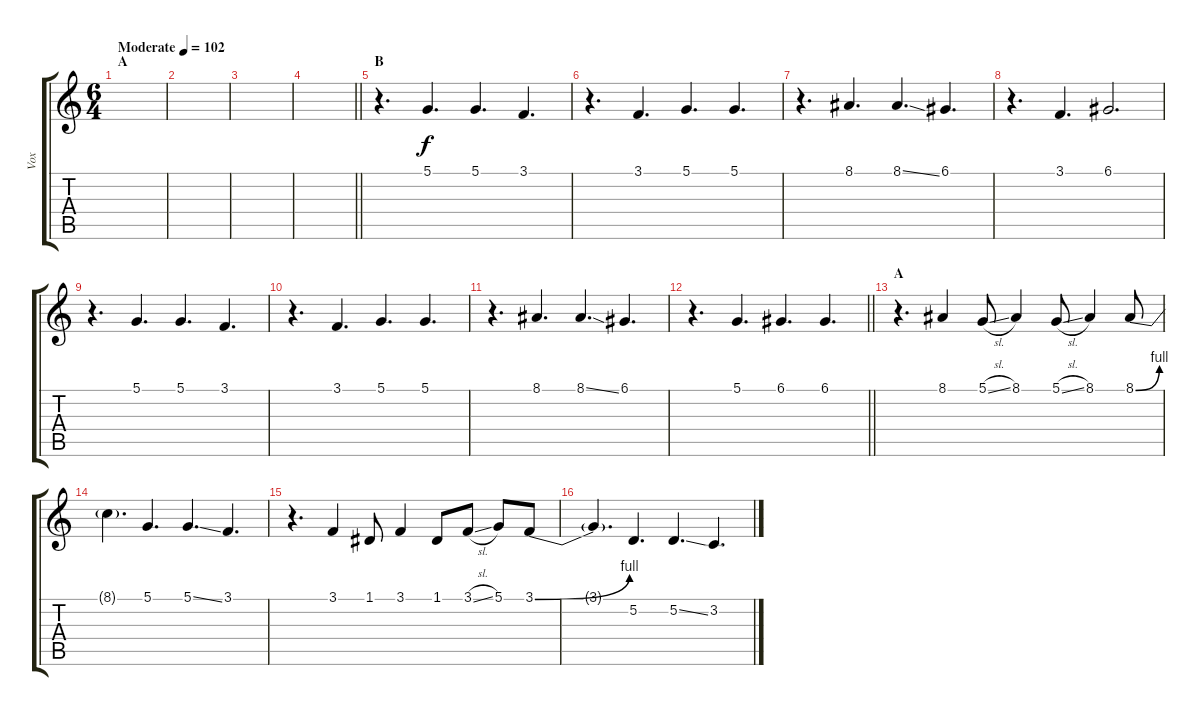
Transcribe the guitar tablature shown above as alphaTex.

\track ("Vox" "Vox") {instrument lead2sawtooth}
\staff {score tabs}
\tuning (D4 A3 F3 C3 G2 C2) {hide}
\ts (6 4)
\section ("" "A")
\tempo (102 "Moderate")
\clef g2
\ks c
|
|
|
\barLineRight lightlight
|
\section ("" "B")
r.4{d} 5.1.4{d} 5.1.4{d} 3.1.4{d} |
r.4{d} 3.1.4{d} 5.1.4{d} 5.1.4{d} |
r.4{d} 8.1.4{d} 8.1{ss}.4{d} 6.1.4{d} |
r.4{d} 3.1.4{d} 6.1.2{d} |
r.4{d} 5.1.4{d} 5.1.4{d} 3.1.4{d} |
r.4{d} 3.1.4{d} 5.1.4{d} 5.1.4{d} |
r.4{d} 8.1.4{d} 8.1{ss}.4{d} 6.1.4{d} |
\barLineRight lightlight
r.4{d} 5.1.4{d} 6.1.4{d} 6.1.4{d} |
\section ("" "A")
r.4{d} 8.1.4 5.1{sl}.8 8.1.4 5.1{sl}.8 8.1.4 8.1{be (bend 0 0 60 4)}.8 |
8.1{t}.4{d} 5.1.4{d} 5.1{ss}.4{d} 3.1.4{d} |
r.4{d} 3.1.4 1.1.8 3.1.4 1.1.8 3.1{sl}.8 5.1.8 3.1{be (bend 0 0 60 4)}.8 |
3.1{t}.4{d} 5.2.4{d} 5.2{ss}.4{d} 3.2.4{d}
